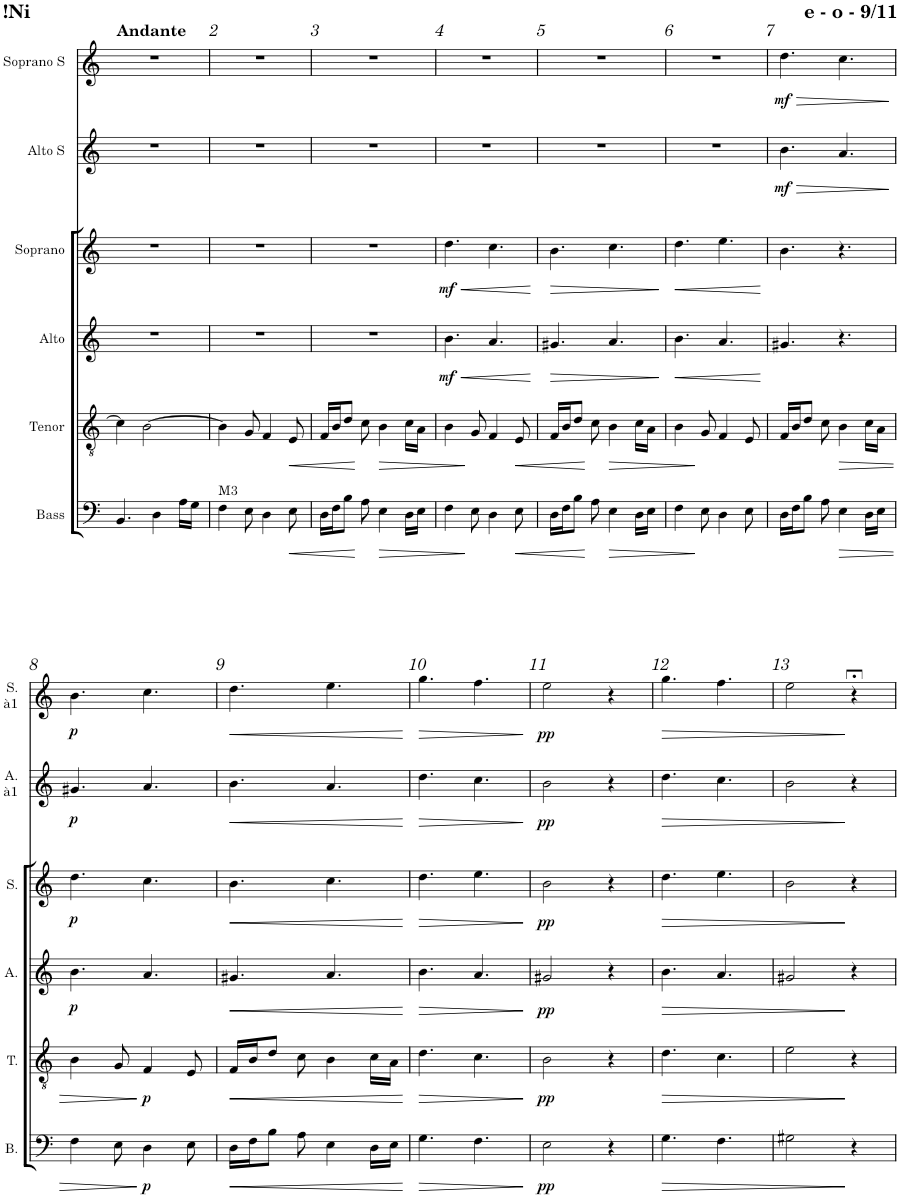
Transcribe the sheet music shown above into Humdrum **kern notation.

**kern	**dynam	**kern	**dynam	**kern	**dynam	**kern	**dynam	**kern	**dynam	**kern	**dynam
*part6	*part6	*part5	*part5	*part4	*part4	*part3	*part3	*part2	*part2	*part1	*part1
*staff6	*staff6	*staff5	*staff5	*staff4	*staff4	*staff3	*staff3	*staff2	*staff2	*staff1	*staff1
*I"Bass	*	*I"Tenor	*	*I"Alto	*	*I"Soprano	*	*I"Alto S	*	*I"Soprano S	*
*I'B.	*	*I'T.	*	*I'A.	*	*I'S.	*	*I'A. à1	*	*I'S. à1	*
!!LO:PB:g=z
*clefF4	*	*clefGv2	*	*clefG2	*	*clefG2	*	*clefG2	*	*clefG2	*
*k[]	*	*k[]	*	*k[]	*	*k[]	*	*k[]	*	*k[]	*
*M3/4	*	*M3/4	*	*M3/4	*	*M3/4	*	*M3/4	*	*M3/4	*
=1	=1	=1	=1	=1	=1	=1	=1	=1	=1	=1	=1
!	!	!	!	!	!	!	!	!	!	!LO:TX:a:B:t=Andante	!
4.BB/	.	4c\]	.	2.r	.	2.r	.	2.r	.	2.r	.
.	.	[2B\	.	.	.	.	.	.	.	.	.
4D\	.	.	.	.	.	.	.	.	.	.	.
16A\LL	.	.	.	.	.	.	.	.	.	.	.
16G\JJ	.	.	.	.	.	.	.	.	.	.	.
=2	=2	=2	=2	=2	=2	=2	=2	=2	=2	=2	=2
!LO:TX:a:t=M3	!	!	!	!	!	!	!	!	!	!	!
4F\	.	4B\]	.	2.r	.	2.r	.	2.r	.	2.r	.
8E\	.	8G/	.	.	.	.	.	.	.	.	.
4D\	.	4F/	.	.	.	.	.	.	.	.	.
!	!LO:HP:b	!	!LO:HP:b	!	!	!	!	!	!	!	!
8E\	<	8E/	<	.	.	.	.	.	.	.	.
=3	=3	=3	=3	=3	=3	=3	=3	=3	=3	=3	=3
16D\LL	.	16F/LL	.	2.r	.	2.r	.	2.r	.	2.r	.
16F\J	.	16B/J	.	.	.	.	.	.	.	.	.
8B\J	.	8d/J	.	.	.	.	.	.	.	.	.
8A\	[	8c\	[	.	.	.	.	.	.	.	.
!	!LO:HP:b	!	!LO:HP:b	!	!	!	!	!	!	!	!
4E\	>	4B\	>	.	.	.	.	.	.	.	.
16D\LL	.	16c\LL	.	.	.	.	.	.	.	.	.
16E\JJ	.	16A\JJ	.	.	.	.	.	.	.	.	.
=4	=4	=4	=4	=4	=4	=4	=4	=4	=4	=4	=4
!	!	!	!	!	!LO:HP:b	!	!LO:HP:b	!	!	!	!
!	!	!	!	!	!LO:DY:n=1:b	!	!LO:DY:n=1:b	!	!	!	!
4F\	.	4B\	.	4.b\	< mf	4.dd\	< mf	2.r	.	2.r	.
8E\	]	8G/	]	.	.	.	.	.	.	.	.
4D\	.	4F/	.	4.a/	.	4.cc\	.	.	.	.	.
!	!LO:HP:b	!	!LO:HP:b	!	!	!	!	!	!	!	!
8E\	<	8E/	<	.	.	.	.	.	.	.	.
.	.	.	.	.	[	.	[	.	.	.	.
=5	=5	=5	=5	=5	=5	=5	=5	=5	=5	=5	=5
!	!	!	!	!	!LO:HP:b	!	!LO:HP:b	!	!	!	!
16D\LL	.	16F/LL	.	4.g#X/	>	4.b\	>	2.r	.	2.r	.
16F\J	.	16B/J	.	.	.	.	.	.	.	.	.
8B\J	.	8d/J	.	.	.	.	.	.	.	.	.
8A\	[	8c\	[	.	.	.	.	.	.	.	.
!	!LO:HP:b	!	!LO:HP:b	!	!	!	!	!	!	!	!
4E\	>	4B\	>	4.a/	.	4.cc\	.	.	.	.	.
16D\LL	.	16c\LL	.	.	.	.	.	.	.	.	.
16E\JJ	.	16A\JJ	.	.	.	.	.	.	.	.	.
.	.	.	.	.	]	.	]	.	.	.	.
=6	=6	=6	=6	=6	=6	=6	=6	=6	=6	=6	=6
!	!	!	!	!	!LO:HP:b	!	!LO:HP:b	!	!	!	!
4F\	.	4B\	.	4.b\	<	4.dd\	<	2.r	.	2.r	.
8E\	]	8G/	]	.	.	.	.	.	.	.	.
4D\	.	4F/	.	4.a/	.	4.ee\	.	.	.	.	.
8E\	.	8E/	.	.	.	.	.	.	.	.	.
.	.	.	.	.	[	.	[	.	.	.	.
=7	=7	=7	=7	=7	=7	=7	=7	=7	=7	=7	=7
!	!	!	!	!	!	!	!	!	!LO:HP:b	!	!LO:HP:b
!	!	!	!	!	!	!	!	!	!LO:DY:n=1:b	!	!LO:DY:n=1:b
16D\LL	.	16F/LL	.	4.g#X/	.	4.b\	.	4.b\	> mf	4.dd\	> mf
16F\J	.	16B/J	.	.	.	.	.	.	.	.	.
8B\J	.	8d/J	.	.	.	.	.	.	.	.	.
8A\	.	8c\	.	.	.	.	.	.	.	.	.
!	!LO:HP:b	!	!LO:HP:b	!	!	!	!	!	!	!	!
4E\	>	4B\	>	4.r	.	4.r	.	4.a/	.	4.cc\	.
16D\LL	.	16c\LL	.	.	.	.	.	.	.	.	.
16E\JJ	.	16A\JJ	.	.	.	.	.	.	.	.	.
.	.	.	.	.	.	.	.	.	]	.	]
!!LO:LB:g=z
=8	=8	=8	=8	=8	=8	=8	=8	=8	=8	=8	=8
!	!	!	!	!	!LO:DY:b	!	!LO:DY:b	!	!LO:DY:b	!	!LO:DY:b
4F\	.	4B\	.	4.b\	p	4.dd\	p	4.g#X/	p	4.b\	p
8E\	.	8G/	.	.	.	.	.	.	.	.	.
!	!LO:DY:n=1:b	!	!LO:DY:n=1:b	!	!	!	!	!	!	!	!
4D\	] p	4F/	] p	4.a/	.	4.cc\	.	4.a/	.	4.cc\	.
8E\	.	8E/	.	.	.	.	.	.	.	.	.
=9	=9	=9	=9	=9	=9	=9	=9	=9	=9	=9	=9
!	!LO:HP:b	!	!LO:HP:b	!	!LO:HP:b	!	!LO:HP:b	!	!LO:HP:b	!	!LO:HP:b
16D\LL	<	16F/LL	<	4.g#X/	<	4.b\	<	4.b\	<	4.dd\	<
16F\J	.	16B/J	.	.	.	.	.	.	.	.	.
8B\J	.	8d/J	.	.	.	.	.	.	.	.	.
8A\	.	8c\	.	.	.	.	.	.	.	.	.
4E\	.	4B\	.	4.a/	.	4.cc\	.	4.a/	.	4.ee\	.
16D\LL	.	16c\LL	.	.	.	.	.	.	.	.	.
16E\JJ	.	16A\JJ	.	.	.	.	.	.	.	.	.
.	[	.	[	.	[	.	[	.	[	.	[
=10	=10	=10	=10	=10	=10	=10	=10	=10	=10	=10	=10
!	!LO:HP:b	!	!LO:HP:b	!	!LO:HP:b	!	!LO:HP:b	!	!LO:HP:b	!	!LO:HP:b
4.G\	>	4.d\	>	4.b\	>	4.dd\	>	4.dd\	>	4.gg\	>
4.F\	.	4.c\	.	4.a/	.	4.ee\	.	4.cc\	.	4.ff\	.
.	]	.	]	.	]	.	]	.	]	.	]
=11	=11	=11	=11	=11	=11	=11	=11	=11	=11	=11	=11
!	!LO:DY:b	!	!LO:DY:b	!	!LO:DY:b	!	!LO:DY:b	!	!LO:DY:b	!	!LO:DY:b
2E\	pp	2B\	pp	2g#X/	pp	2b\	pp	2b\	pp	2ee\	pp
4r	.	4r	.	4r	.	4r	.	4r	.	4r	.
=12	=12	=12	=12	=12	=12	=12	=12	=12	=12	=12	=12
!	!LO:HP:b	!	!LO:HP:b	!	!LO:HP:b	!	!LO:HP:b	!	!LO:HP:b	!	!LO:HP:b
4.G\	>	4.d\	>	4.b\	>	4.dd\	>	4.dd\	>	4.gg\	>
4.F\	.	4.c\	.	4.a/	.	4.ee\	.	4.cc\	.	4.ff\	.
=13	=13	=13	=13	=13	=13	=13	=13	=13	=13	=13	=13
2G#X\	.	2e\	.	2g#X/	.	2b\	.	2b\	.	2ee\	.
4r	]	4r	]	4r	]	4r	]	4r	]	4r;<	]
=	=	=	=	=	=	=	=	=	=	=	=
*-	*-	*-	*-	*-	*-	*-	*-	*-	*-	*-	*-
